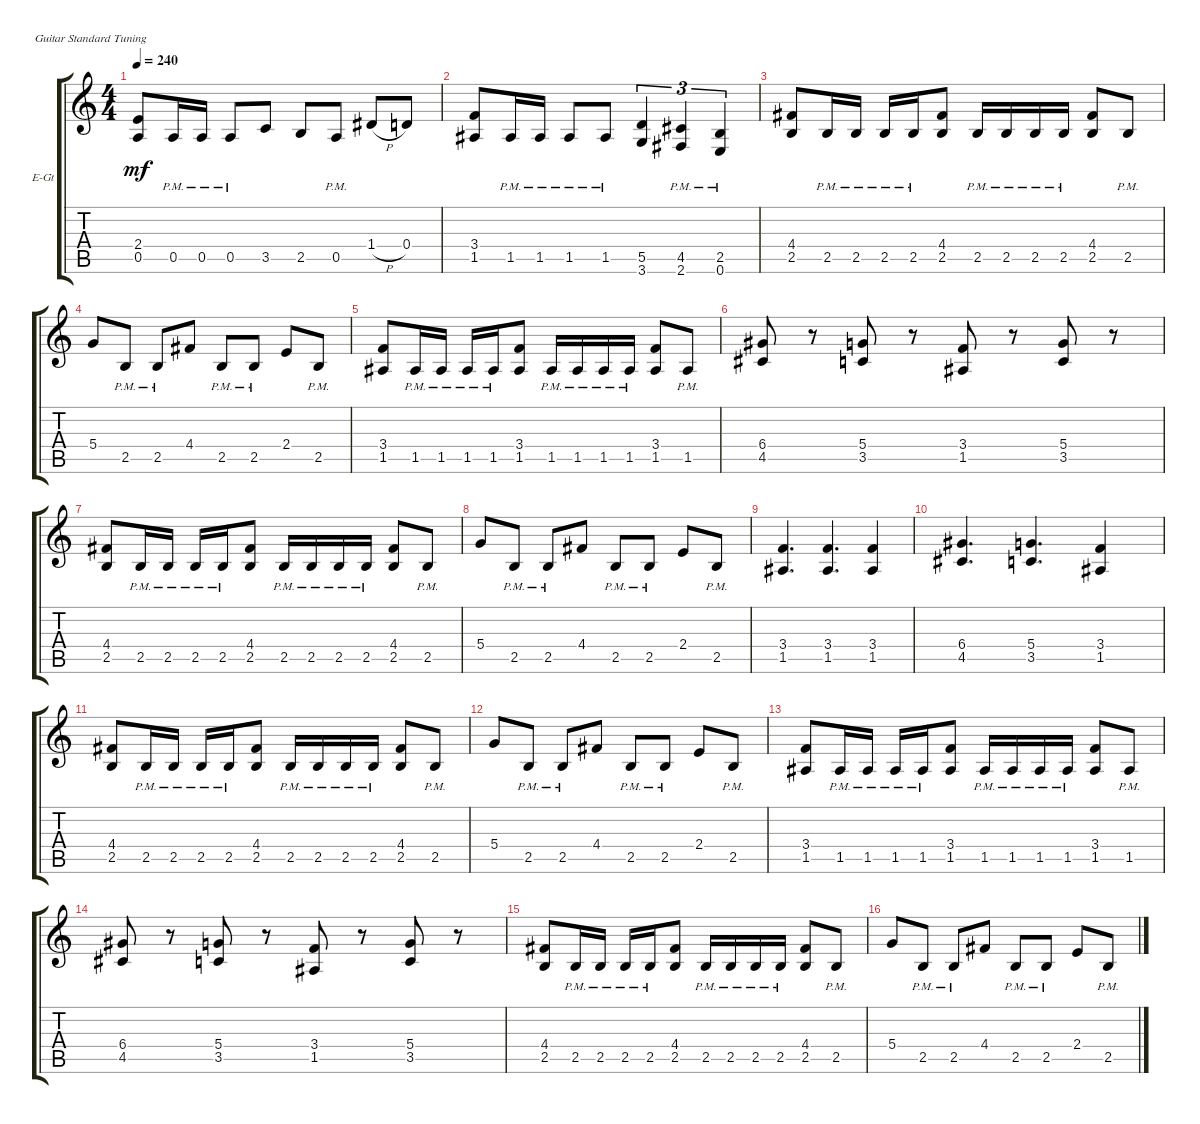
\defaultSystemsLayout 4
\bracketExtendMode groupsimilarinstruments
\firstSystemTrackNameOrientation horizontal
\otherSystemsTrackNameOrientation horizontal
\track ("Electric Guitar" "E-Gt") {instrument electricguitarclean}
\staff {score tabs}
\tuning (E4 B3 G3 D3 A2 E2)
\ts (4 4)
\tempo 240
\clef g2
\ks c
(0.5 2.4).8{dy mf} 0.5{pm}.16 0.5{pm}.16 0.5{pm}.8 3.5.8 2.5.8 0.5{pm}.8 1.4{h}.8 0.4.8 |
(1.5 3.4).8 1.5{pm}.16 1.5{pm}.16 1.5{pm}.8 1.5{pm}.8 (3.6 5.5).4{tu (3 2)} (2.6{pm} 4.5{pm}).4{tu (3 2)} (0.6{pm} 2.5{pm}).4{tu (3 2)} |
(2.5 4.4).8 2.5{pm}.16 2.5{pm}.16 2.5{pm}.16 2.5{pm}.16 (2.5 4.4).8 2.5{pm}.16 2.5{pm}.16 2.5{pm}.16 2.5{pm}.16 (2.5 4.4).8 2.5{pm}.8 |
5.4.8 2.5{pm}.8 2.5{pm}.8 4.4.8 2.5{pm}.8 2.5{pm}.8 2.4.8 2.5{pm}.8 |
(1.5 3.4).8 1.5{pm}.16 1.5{pm}.16 1.5{pm}.16 1.5{pm}.16 (1.5 3.4).8 1.5{pm}.16 1.5{pm}.16 1.5{pm}.16 1.5{pm}.16 (1.5 3.4).8 1.5{pm}.8 |
(4.5 6.4).8 r.8 (3.5 5.4).8 r.8 (1.5 3.4).8 r.8 (3.5 5.4).8 r.8 |
(2.5 4.4).8 2.5{pm}.16 2.5{pm}.16 2.5{pm}.16 2.5{pm}.16 (2.5 4.4).8 2.5{pm}.16 2.5{pm}.16 2.5{pm}.16 2.5{pm}.16 (2.5 4.4).8 2.5{pm}.8 |
5.4.8 2.5{pm}.8 2.5{pm}.8 4.4.8 2.5{pm}.8 2.5{pm}.8 2.4.8 2.5{pm}.8 |
(1.5 3.4).4{d} (1.5 3.4).4{d} (1.5 3.4).4 |
(4.5 6.4).4{d} (3.5 5.4).4{d} (1.5 3.4).4 |
(2.5 4.4).8 2.5{pm}.16 2.5{pm}.16 2.5{pm}.16 2.5{pm}.16 (2.5 4.4).8 2.5{pm}.16 2.5{pm}.16 2.5{pm}.16 2.5{pm}.16 (2.5 4.4).8 2.5{pm}.8 |
5.4.8 2.5{pm}.8 2.5{pm}.8 4.4.8 2.5{pm}.8 2.5{pm}.8 2.4.8 2.5{pm}.8 |
(1.5 3.4).8 1.5{pm}.16 1.5{pm}.16 1.5{pm}.16 1.5{pm}.16 (1.5 3.4).8 1.5{pm}.16 1.5{pm}.16 1.5{pm}.16 1.5{pm}.16 (1.5 3.4).8 1.5{pm}.8 |
(4.5 6.4).8 r.8 (3.5 5.4).8 r.8 (1.5 3.4).8 r.8 (3.5 5.4).8 r.8 |
(2.5 4.4).8 2.5{pm}.16 2.5{pm}.16 2.5{pm}.16 2.5{pm}.16 (2.5 4.4).8 2.5{pm}.16 2.5{pm}.16 2.5{pm}.16 2.5{pm}.16 (2.5 4.4).8 2.5{pm}.8 |
5.4.8 2.5{pm}.8 2.5{pm}.8 4.4.8 2.5{pm}.8 2.5{pm}.8 2.4.8 2.5{pm}.8
